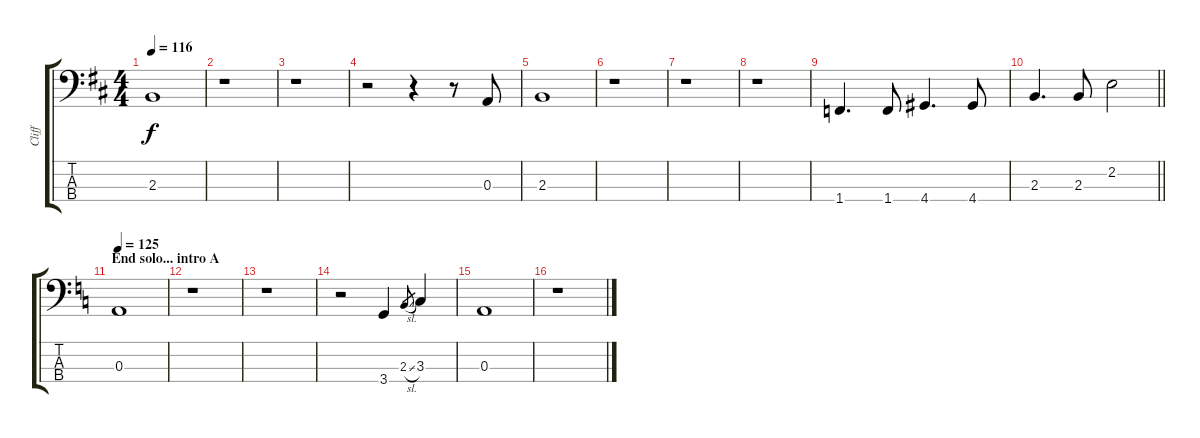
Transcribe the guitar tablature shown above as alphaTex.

\track ("Cliff" "Cliff") {instrument electricbassfinger}
\staff {score tabs}
\tuning (G2 D2 A1 E1) {hide}
\ts (4 4)
\tempo 116
\clef f4
\ks bminor
2.3.1{dy f} |
r.1 |
r.1 |
r.2 r.4 r.8 0.3.8 |
2.3.1 |
r.1 |
r.1 |
r.1 |
1.4.4{d} 1.4.8 4.4.4{d} 4.4.8 |
\barLineRight lightlight
2.3.4{d} 2.3.8 2.2.2 |
\section ("" "End solo... intro A")
\tempo 125
\ks aminor
0.3.1 |
r.1 |
r.1 |
r.2 3.4.4 2.3{sl}.8{gr} 3.3.4 |
0.3.1 |
r.1
